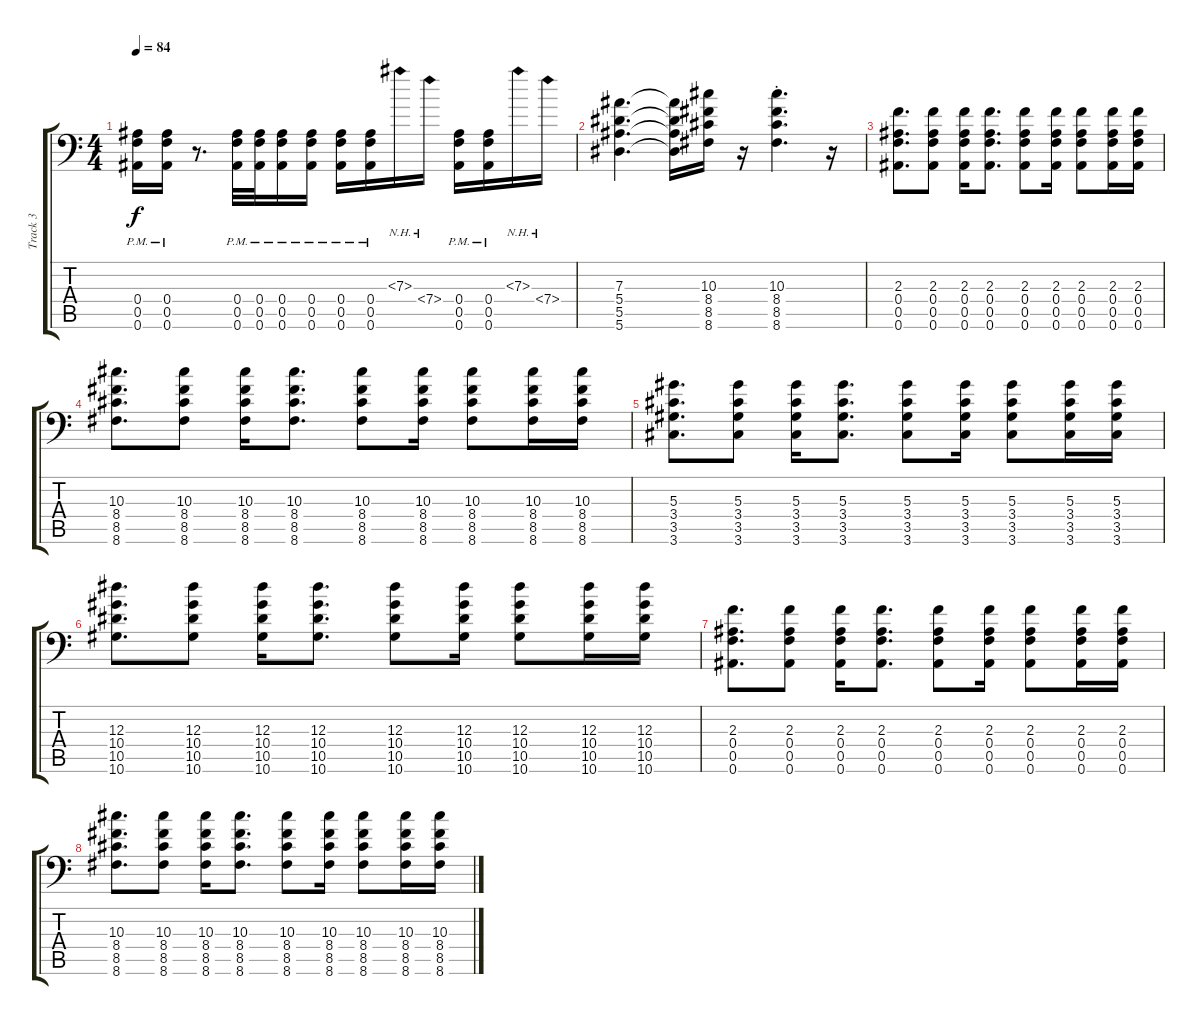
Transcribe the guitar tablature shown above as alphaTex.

\track ("Track 3" "Track 3") {instrument distortionguitar}
\staff {score tabs}
\tuning (C4 G3 Eb3 Bb2 F2 Bb1) {hide}
\ts (4 4)
\tempo 84
\clef f4
\ks c
(0.4{pm} 0.5{pm} 0.6{pm}).16{dy f} (0.4{pm} 0.5{pm} 0.6{pm}).16 r.8{d} (0.4{pm} 0.5{pm} 0.6{pm}).32 (0.4{pm} 0.5{pm} 0.6{pm}).32 (0.4{pm} 0.5{pm} 0.6{pm}).16 (0.4{pm} 0.5{pm} 0.6{pm}).16 (0.4{pm} 0.5{pm} 0.6{pm}).16 (0.4{pm} 0.5{pm} 0.6{pm}).16 7.3{nh}.16 7.4{nh}.16 (0.4{pm} 0.5{pm} 0.6{pm}).16 (0.4{pm} 0.5{pm} 0.6{pm}).16 7.3{nh}.16 7.4{nh}.16 |
(7.3 5.4 5.5 5.6).4{d} (7.3{t} 5.4{t} 5.5{t} 5.6{t}).16 (10.3 8.4 8.5 8.6).16 r.16 (10.3{st} 8.4{st} 8.5{st} 8.6{st}).4{d} r.16 |
(2.3 0.4 0.5 0.6).8{d} (2.3 0.4 0.5 0.6).8 (2.3 0.4 0.5 0.6).16 (2.3 0.4 0.5 0.6).8{d} (2.3 0.4 0.5 0.6).8 (2.3 0.4 0.5 0.6).16 (2.3 0.4 0.5 0.6).8 (2.3 0.4 0.5 0.6).16 (2.3 0.4 0.5 0.6).16 |
(10.3 8.4 8.5 8.6).8{d} (10.3 8.4 8.5 8.6).8 (10.3 8.4 8.5 8.6).16 (10.3 8.4 8.5 8.6).8{d} (10.3 8.4 8.5 8.6).8 (10.3 8.4 8.5 8.6).16 (10.3 8.4 8.5 8.6).8 (10.3 8.4 8.5 8.6).16 (10.3 8.4 8.5 8.6).16 |
(5.3 3.4 3.5 3.6).8{d} (5.3 3.4 3.5 3.6).8 (5.3 3.4 3.5 3.6).16 (5.3 3.4 3.5 3.6).8{d} (5.3 3.4 3.5 3.6).8 (5.3 3.4 3.5 3.6).16 (5.3 3.4 3.5 3.6).8 (5.3 3.4 3.5 3.6).16 (5.3 3.4 3.5 3.6).16 |
(12.3 10.4 10.5 10.6).8{d} (12.3 10.4 10.5 10.6).8 (12.3 10.4 10.5 10.6).16 (12.3 10.4 10.5 10.6).8{d} (12.3 10.4 10.5 10.6).8 (12.3 10.4 10.5 10.6).16 (12.3 10.4 10.5 10.6).8 (12.3 10.4 10.5 10.6).16 (12.3 10.4 10.5 10.6).16 |
(2.3 0.4 0.5 0.6).8{d} (2.3 0.4 0.5 0.6).8 (2.3 0.4 0.5 0.6).16 (2.3 0.4 0.5 0.6).8{d} (2.3 0.4 0.5 0.6).8 (2.3 0.4 0.5 0.6).16 (2.3 0.4 0.5 0.6).8 (2.3 0.4 0.5 0.6).16 (2.3 0.4 0.5 0.6).16 |
(10.3 8.4 8.5 8.6).8{d} (10.3 8.4 8.5 8.6).8 (10.3 8.4 8.5 8.6).16 (10.3 8.4 8.5 8.6).8{d} (10.3 8.4 8.5 8.6).8 (10.3 8.4 8.5 8.6).16 (10.3 8.4 8.5 8.6).8 (10.3 8.4 8.5 8.6).16 (10.3 8.4 8.5 8.6).16
